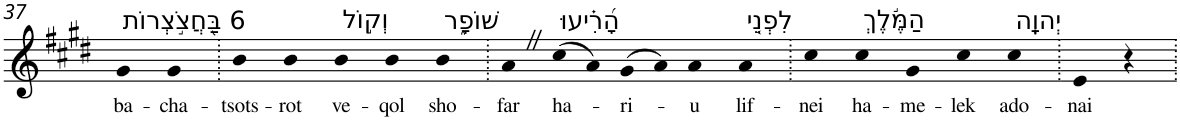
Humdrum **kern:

**kern	**text
*part1	*part1
*staff1	*staff1
*I"Piano	*
*I'Pno	*
!!LO:PB:g=z
*clefG2	*
*k[f#c#g#d#]	*
*E:	*
=37	=37
!LO:TX:a:t=6 בַּ֭חֲצֹ֣צְרוֹת	!
!	!LO:LY:b
4g#	ba-
!	!LO:LY:b
4g#	-cha-
=38.	=38.
!	!LO:LY:b
4b	-tsots-
!	!LO:LY:b
4b	-rot
!LO:TX:a:t=וְק֣וֹל	!
!	!LO:LY:b
4b	ve-
!	!LO:LY:b
4b	-qol
!LO:TX:a:t=שׁוֹפָ֑ר	!
!	!LO:LY:b
4b	sho-
=39.	=39.
!	!LO:LY:b
4aZ	-far
!LO:TX:a:t=הָ֝רִ֗יעוּ	!
!	!LO:LY:b
(>8cc#	ha-
8a)	.
!	!LO:LY:b
(>8g#	-ri-
8a)	.
!	!LO:LY:b
4a	-u
!LO:TX:a:t=לִפְנֵ֤י	!
!	!LO:LY:b
4a	lif-
=40.	=40.
!	!LO:LY:b
4cc#	-nei
!LO:TX:a:t=הַמֶּ֬לֶךְ	!
!	!LO:LY:b
4cc#	ha-
!	!LO:LY:b
4g#	-me-
!	!LO:LY:b
4cc#	-lek
!LO:TX:a:t=יְהוָֽה	!
!	!LO:LY:b
4cc#	ado-
=41.	=41.
!	!LO:LY:b
4e	-nai
4r	.
=.	=.
*-	*-
